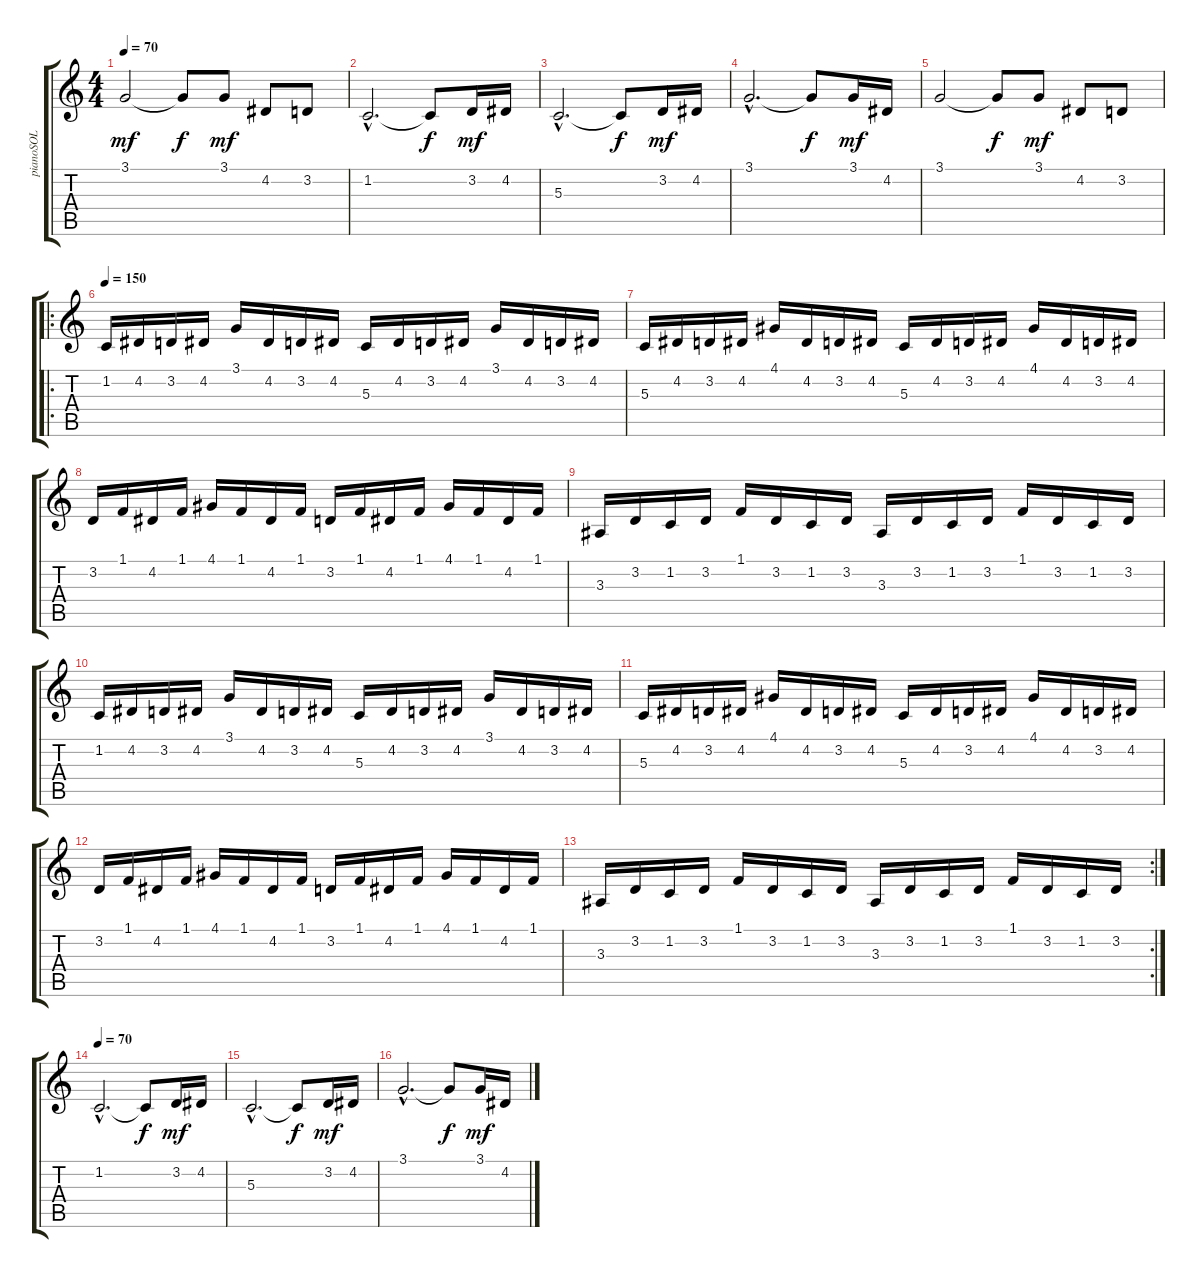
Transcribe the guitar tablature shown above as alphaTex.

\track ("pianoSOL" "pianoSOL") {instrument stringensemble1}
\staff {score tabs}
\tuning (E4 B3 G3 D3 A2 E2) {hide}
\ts (4 4)
\tempo 70
\clef g2
\ks c
3.1.2{dy mf} 3.1{t}.8{dy f} 3.1.8{dy mf} 4.2.8 3.2.8 |
1.2{hac}.2{d} 1.2{t}.8{dy f} 3.2.16{dy mf} 4.2.16 |
5.3{hac}.2{d} 5.3{t}.8{dy f} 3.2.16{dy mf} 4.2.16 |
3.1{hac}.2{d} 3.1{t}.8{dy f} 3.1.16{dy mf} 4.2.16 |
3.1.2 3.1{t}.8{dy f} 3.1.8{dy mf} 4.2.8 3.2.8 |
\ro
\tempo 150
1.2.16 4.2.16 3.2.16 4.2.16 3.1.16 4.2.16 3.2.16 4.2.16 5.3.16 4.2.16 3.2.16 4.2.16 3.1.16 4.2.16 3.2.16 4.2.16 |
5.3.16 4.2.16 3.2.16 4.2.16 4.1.16 4.2.16 3.2.16 4.2.16 5.3.16 4.2.16 3.2.16 4.2.16 4.1.16 4.2.16 3.2.16 4.2.16 |
3.2.16 1.1.16 4.2.16 1.1.16 4.1.16 1.1.16 4.2.16 1.1.16 3.2.16 1.1.16 4.2.16 1.1.16 4.1.16 1.1.16 4.2.16 1.1.16 |
3.3.16 3.2.16 1.2.16 3.2.16 1.1.16 3.2.16 1.2.16 3.2.16 3.3.16 3.2.16 1.2.16 3.2.16 1.1.16 3.2.16 1.2.16 3.2.16 |
1.2.16 4.2.16 3.2.16 4.2.16 3.1.16 4.2.16 3.2.16 4.2.16 5.3.16 4.2.16 3.2.16 4.2.16 3.1.16 4.2.16 3.2.16 4.2.16 |
5.3.16 4.2.16 3.2.16 4.2.16 4.1.16 4.2.16 3.2.16 4.2.16 5.3.16 4.2.16 3.2.16 4.2.16 4.1.16 4.2.16 3.2.16 4.2.16 |
3.2.16 1.1.16 4.2.16 1.1.16 4.1.16 1.1.16 4.2.16 1.1.16 3.2.16 1.1.16 4.2.16 1.1.16 4.1.16 1.1.16 4.2.16 1.1.16 |
\rc 2
3.3.16 3.2.16 1.2.16 3.2.16 1.1.16 3.2.16 1.2.16 3.2.16 3.3.16 3.2.16 1.2.16 3.2.16 1.1.16 3.2.16 1.2.16 3.2.16 |
\tempo 70
1.2{hac}.2{d} 1.2{t}.8{dy f} 3.2.16{dy mf} 4.2.16 |
5.3{hac}.2{d} 5.3{t}.8{dy f} 3.2.16{dy mf} 4.2.16 |
3.1{hac}.2{d} 3.1{t}.8{dy f} 3.1.16{dy mf} 4.2.16
